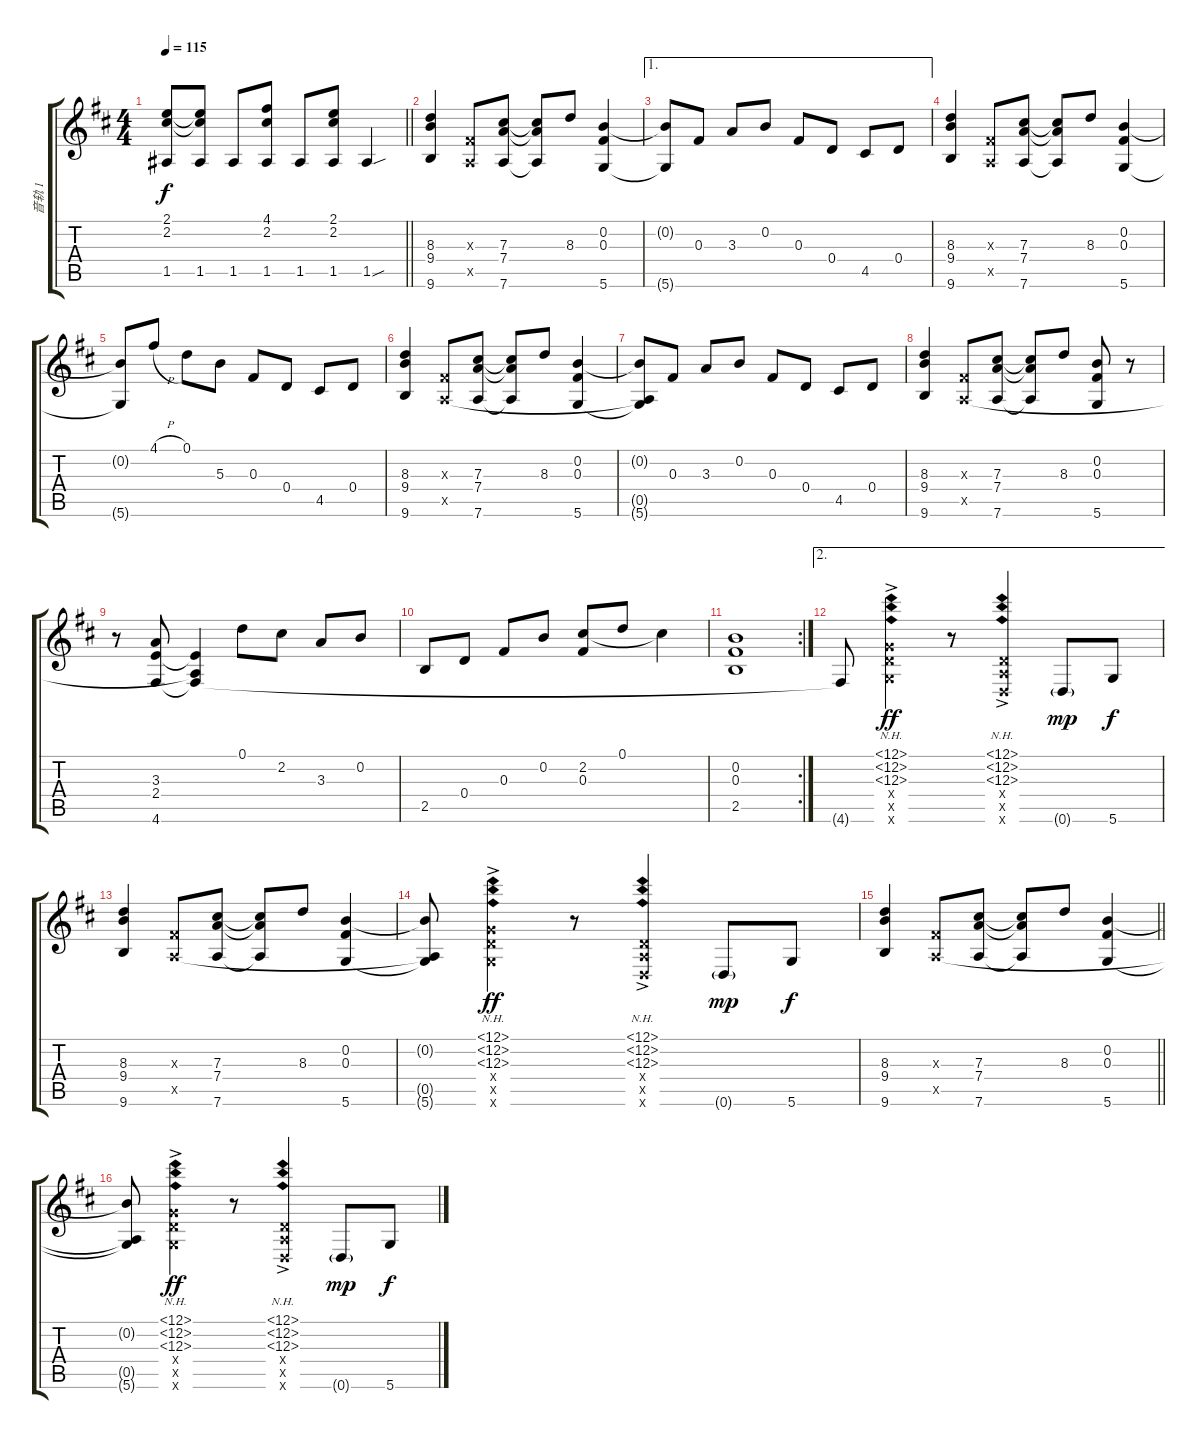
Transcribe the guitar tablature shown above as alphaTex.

\track ("音轨 1" "音轨 1") {instrument acousticguitarsteel}
\staff {score tabs}
\tuning (D4 B3 Gb3 D3 A2 D2) {hide}
\ts (4 4)
\tempo 115
\clef g2
\barLineRight lightlight
\ks d
(2.1 2.2 1.5).8{dy f} (2.1{t} 2.2{t} 1.5).8 1.5.8 (4.1 2.2 1.5).8 1.5.8 (2.1 2.2 1.5).8 1.5{sou}.4 |
(8.3 9.4 9.6).4 (0.3{x} 0.5{x}).8 (7.3 7.4 7.6).8 (7.3{t} 7.4{t} 7.6{t}).8 8.3.8 (0.2 0.3 5.6).4 |
\ae 1
(0.2{t} 5.6{t}).8 0.3.8 3.3.8 0.2.8 0.3.8 0.4.8 4.5.8 0.4.8 |
(8.3 9.4 9.6).4 (0.3{x} 0.5{x}).8 (7.3 7.4 7.6).8 (7.3{t} 7.4{t} 7.6{t}).8 8.3.8 (0.2 0.3 5.6).4 |
(0.2{t} 5.6{t}).8 4.1{h}.8 0.1.8 5.3.8 0.3.8 0.4.8 4.5.8 0.4.8 |
(8.3 9.4 9.6).4 (0.3{x} 0.5{x}).8 (7.3 7.4 7.6).8 (7.3{t} 7.4{t} 7.6{t}).8 8.3.8 (0.2 0.3 5.6).4 |
(0.2{t} 0.5{t} 5.6{t}).8 0.3.8 3.3.8 0.2.8 0.3.8 0.4.8 4.5.8 0.4.8 |
(8.3 9.4 9.6).4 (0.3{x} 0.5{x}).8 (7.3 7.4 7.6).8 (7.3{t} 7.4{t} 7.6{t}).8 8.3.8 (0.2 0.3 5.6).8 r.8 |
r.8 (3.3 2.4 4.6).8 (2.4{t} 0.5{t} 4.6{t}).4 0.1.8 2.2.8 3.3.8 0.2.8 |
2.5.8 0.4.8 0.3.8 0.2.8 (2.2 0.3).8 0.1.8 2.2{t}.4 |
\rc 2
(0.2 0.3 2.5).1 |
\ae 2
4.6{t}.8 (12.1{nh ac} 12.2{nh ac} 12.3{nh ac} 5.4{x} 5.5{x} 5.6{x}).4{dy ff} r.8 (12.1{nh ac} 12.2{nh ac} 12.3{nh ac} 0.4{x} 0.5{x} 0.6{x}).4 0.6{g}.8{dy mp} 5.6.8{dy f} |
(8.3 9.4 9.6).4 (0.3{x} 0.5{x}).8 (7.3 7.4 7.6).8 (7.3{t} 7.4{t} 7.6{t}).8 8.3.8 (0.2 0.3 5.6).4 |
(0.2{t} 0.5{t} 5.6{t}).8 (12.1{nh ac} 12.2{nh ac} 12.3{nh ac} 5.4{x} 5.5{x} 5.6{x}).4{dy ff} r.8 (12.1{nh ac} 12.2{nh ac} 12.3{nh ac} 0.4{x} 0.5{x} 0.6{x}).4 0.6{g}.8{dy mp} 5.6.8{dy f} |
\barLineRight lightlight
(8.3 9.4 9.6).4 (0.3{x} 0.5{x}).8 (7.3 7.4 7.6).8 (7.3{t} 7.4{t} 7.6{t}).8 8.3.8 (0.2 0.3 5.6).4 |
(0.2{t} 0.5{t} 5.6{t}).8 (12.1{nh ac} 12.2{nh ac} 12.3{nh ac} 5.4{x} 5.5{x} 5.6{x}).4{dy ff} r.8 (12.1{nh ac} 12.2{nh ac} 12.3{nh ac} 0.4{x} 0.5{x} 0.6{x}).4 0.6{g}.8{dy mp} 5.6.8{dy f}
